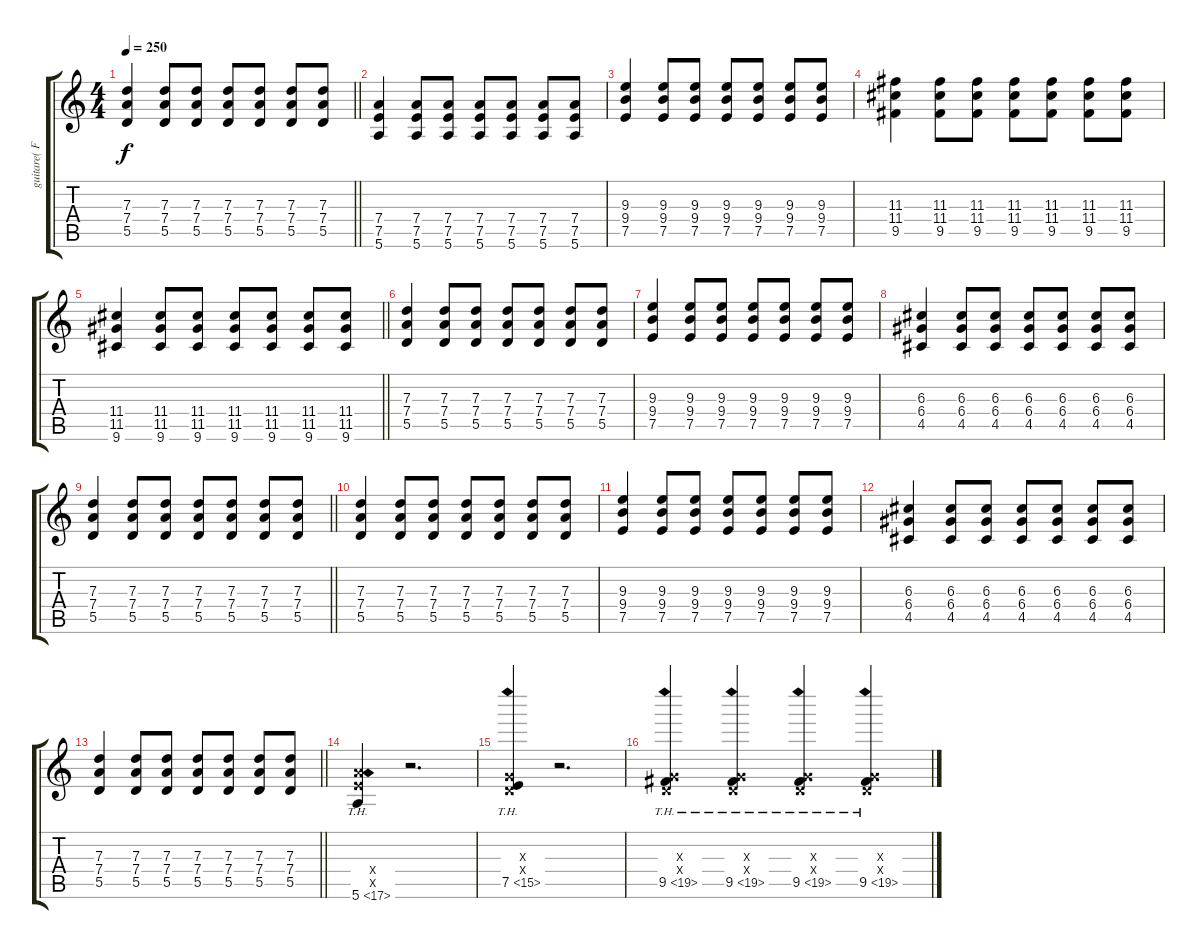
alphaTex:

\track ("guitare( Fred )" "guitare( F") {instrument distortionguitar}
\staff {score tabs}
\tuning (E4 B3 G3 D3 A2 E2) {hide}
\ts (4 4)
\tempo 250
\clef g2
\barLineRight lightlight
\ks c
(7.3 7.4 5.5).4{dy f} (7.3 7.4 5.5).8 (7.3 7.4 5.5).8 (7.3 7.4 5.5).8 (7.3 7.4 5.5).8 (7.3 7.4 5.5).8 (7.3 7.4 5.5).8 |
(7.4 7.5 5.6).4 (7.4 7.5 5.6).8 (7.4 7.5 5.6).8 (7.4 7.5 5.6).8 (7.4 7.5 5.6).8 (7.4 7.5 5.6).8 (7.4 7.5 5.6).8 |
(9.3 9.4 7.5).4 (9.3 9.4 7.5).8 (9.3 9.4 7.5).8 (9.3 9.4 7.5).8 (9.3 9.4 7.5).8 (9.3 9.4 7.5).8 (9.3 9.4 7.5).8 |
(11.3 11.4 9.5).4 (11.3 11.4 9.5).8 (11.3 11.4 9.5).8 (11.3 11.4 9.5).8 (11.3 11.4 9.5).8 (11.3 11.4 9.5).8 (11.3 11.4 9.5).8 |
\barLineRight lightlight
(11.4 11.5 9.6).4 (11.4 11.5 9.6).8 (11.4 11.5 9.6).8 (11.4 11.5 9.6).8 (11.4 11.5 9.6).8 (11.4 11.5 9.6).8 (11.4 11.5 9.6).8 |
(7.3 7.4 5.5).4 (7.3 7.4 5.5).8 (7.3 7.4 5.5).8 (7.3 7.4 5.5).8 (7.3 7.4 5.5).8 (7.3 7.4 5.5).8 (7.3 7.4 5.5).8 |
(9.3 9.4 7.5).4 (9.3 9.4 7.5).8 (9.3 9.4 7.5).8 (9.3 9.4 7.5).8 (9.3 9.4 7.5).8 (9.3 9.4 7.5).8 (9.3 9.4 7.5).8 |
(6.3 6.4 4.5).4 (6.3 6.4 4.5).8 (6.3 6.4 4.5).8 (6.3 6.4 4.5).8 (6.3 6.4 4.5).8 (6.3 6.4 4.5).8 (6.3 6.4 4.5).8 |
\barLineRight lightlight
(7.3 7.4 5.5).4 (7.3 7.4 5.5).8 (7.3 7.4 5.5).8 (7.3 7.4 5.5).8 (7.3 7.4 5.5).8 (7.3 7.4 5.5).8 (7.3 7.4 5.5).8 |
(7.3 7.4 5.5).4 (7.3 7.4 5.5).8 (7.3 7.4 5.5).8 (7.3 7.4 5.5).8 (7.3 7.4 5.5).8 (7.3 7.4 5.5).8 (7.3 7.4 5.5).8 |
(9.3 9.4 7.5).4 (9.3 9.4 7.5).8 (9.3 9.4 7.5).8 (9.3 9.4 7.5).8 (9.3 9.4 7.5).8 (9.3 9.4 7.5).8 (9.3 9.4 7.5).8 |
(6.3 6.4 4.5).4 (6.3 6.4 4.5).8 (6.3 6.4 4.5).8 (6.3 6.4 4.5).8 (6.3 6.4 4.5).8 (6.3 6.4 4.5).8 (6.3 6.4 4.5).8 |
\barLineRight lightlight
(7.3 7.4 5.5).4 (7.3 7.4 5.5).8 (7.3 7.4 5.5).8 (7.3 7.4 5.5).8 (7.3 7.4 5.5).8 (7.3 7.4 5.5).8 (7.3 7.4 5.5).8 |
(7.4{x} 7.5{x} 5.6{th 12}).4{volume 16} r.2{d} |
(0.3{x} 0.4{x} 7.5{th 8}).4 r.2{d} |
(0.3{x} 0.4{x} 9.5{th 10}).4 (0.3{x} 0.4{x} 9.5{th 10}).4 (0.3{x} 0.4{x} 9.5{th 10}).4 (0.3{x} 0.4{x} 9.5{th 10}).4
